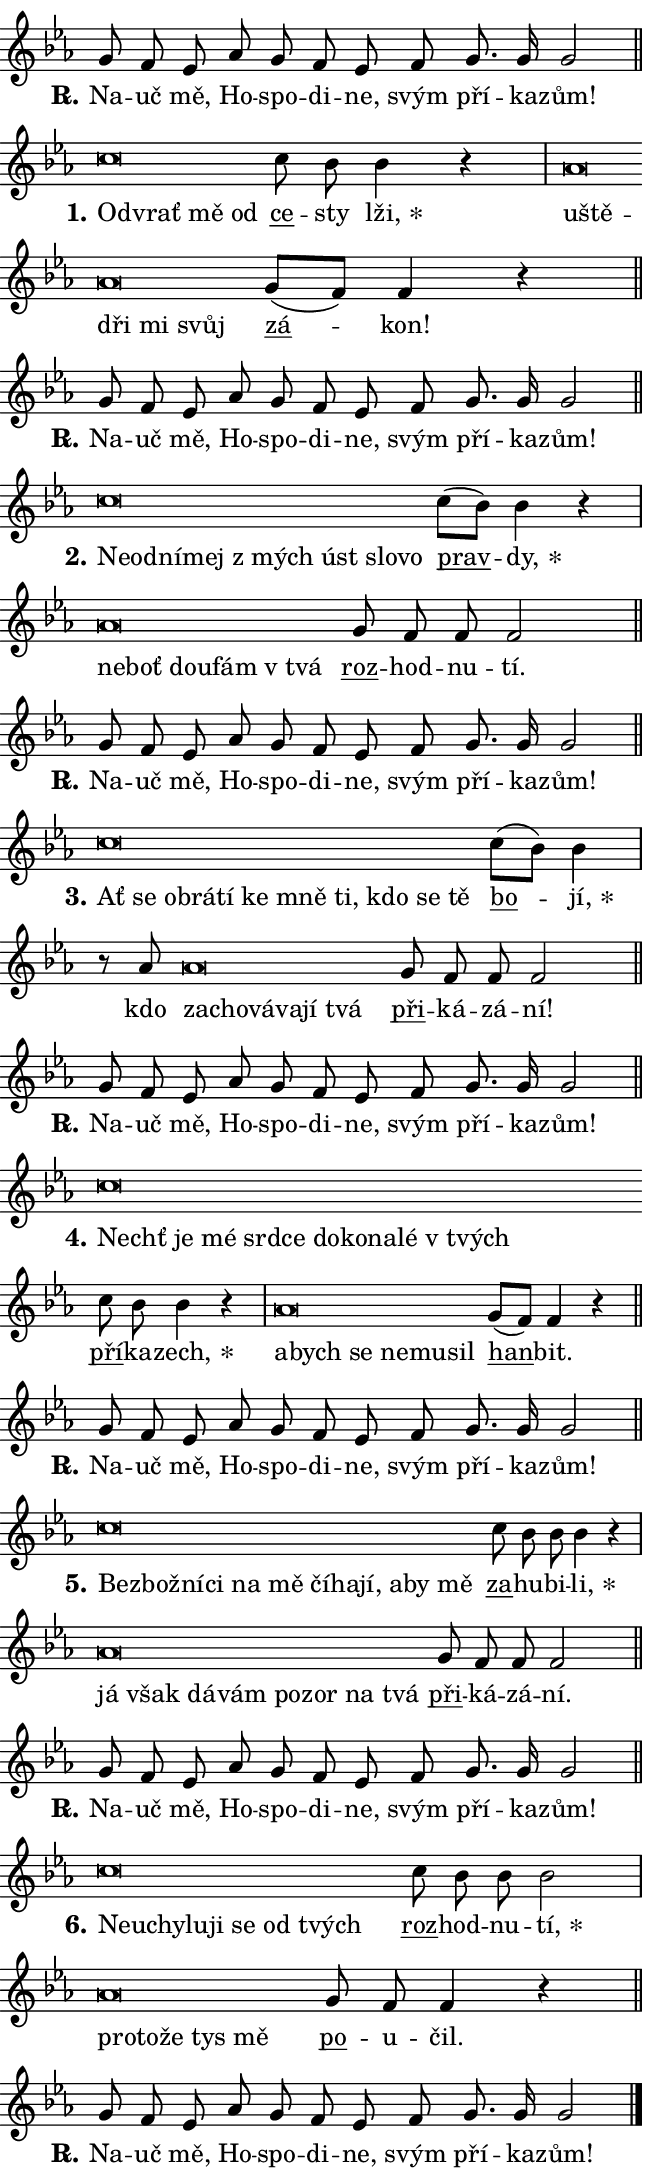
\version "2.24.0"
\header { tagline = "" }
\paper {
  indent = 0\cm
  top-margin = 0\cm
  right-margin = 0.13\cm % to fit lyric hyphens
  bottom-margin = 0\cm
  left-margin = 0\cm
  paper-width = 11\cm
  page-breaking = #ly:one-page-breaking
  system-system-spacing.basic-distance = #11
  score-system-spacing.basic-distance = #11
  ragged-last = ##f
}


%% Author: Thomas Morley
%% https://lists.gnu.org/archive/html/lilypond-user/2020-05/msg00002.html
#(define (line-position grob)
"Returns position of @var[grob} in current system:
   @code{'start}, if at first time-step
   @code{'end}, if at last time-step
   @code{'middle} otherwise
"
  (let* ((col (ly:item-get-column grob))
         (ln (ly:grob-object col 'left-neighbor))
         (rn (ly:grob-object col 'right-neighbor))
         (col-to-check-left (if (ly:grob? ln) ln col))
         (col-to-check-right (if (ly:grob? rn) rn col))
         (break-dir-left
           (and
             (ly:grob-property col-to-check-left 'non-musical #f)
             (ly:item-break-dir col-to-check-left)))
         (break-dir-right
           (and
             (ly:grob-property col-to-check-right 'non-musical #f)
             (ly:item-break-dir col-to-check-right))))
        (cond ((eqv? 1 break-dir-left) 'start)
              ((eqv? -1 break-dir-right) 'end)
              (else 'middle))))

#(define (tranparent-at-line-position vctor)
  (lambda (grob)
  "Relying on @code{line-position} select the relevant enry from @var{vctor}.
Used to determine transparency,"
    (case (line-position grob)
      ((end) (not (vector-ref vctor 0)))
      ((middle) (not (vector-ref vctor 1)))
      ((start) (not (vector-ref vctor 2))))))

noteHeadBreakVisibility =
#(define-music-function (break-visibility)(vector?)
"Makes @code{NoteHead}s transparent relying on @var{break-visibility}"
#{
  \override NoteHead.transparent =
    #(tranparent-at-line-position break-visibility)
#})

#(define delete-ledgers-for-transparent-note-heads
  (lambda (grob)
    "Reads whether a @code{NoteHead} is transparent.
If so this @code{NoteHead} is removed from @code{'note-heads} from
@var{grob}, which is supposed to be @code{LedgerLineSpanner}.
As a result ledgers are not printed for this @code{NoteHead}"
    (let* ((nhds-array (ly:grob-object grob 'note-heads))
           (nhds-list
             (if (ly:grob-array? nhds-array)
                 (ly:grob-array->list nhds-array)
                 '()))
           ;; Relies on the transparent-property being done before
           ;; Staff.LedgerLineSpanner.after-line-breaking is executed.
           ;; This is fragile ...
           (to-keep
             (remove
               (lambda (nhd)
                 (ly:grob-property nhd 'transparent #f))
               nhds-list)))
      ;; TODO find a better method to iterate over grob-arrays, similiar
      ;; to filter/remove etc for lists
      ;; For now rebuilt from scratch
      (set! (ly:grob-object grob 'note-heads)  '())
      (for-each
        (lambda (nhd)
          (ly:pointer-group-interface::add-grob grob 'note-heads nhd))
        to-keep))))

squashNotes = {
  \override NoteHead.X-extent = #'(-0.2 . 0.2)
  \override NoteHead.Y-extent = #'(-0.75 . 0)
  \override NoteHead.stencil =
    #(lambda (grob)
       (let ((pos (ly:grob-property grob 'staff-position)))
         (begin
           (if (< pos -7) (display "ERROR: Lower brevis then expected\n") (display ""))
           (if (<= pos -6) ly:text-interface::print ly:note-head::print))))
}
unSquashNotes = {
  \revert NoteHead.X-extent
  \revert NoteHead.Y-extent
  \revert NoteHead.stencil
}

hideNotes = \noteHeadBreakVisibility #begin-of-line-visible
unHideNotes = \noteHeadBreakVisibility #all-visible

% work-around for resetting accidentals
% https://lilypond.org/doc/v2.23/Documentation/notation/displaying-rhythms#unmetered-music
cadenzaMeasure = {
  \cadenzaOff
  \partial 1024 s1024
  \cadenzaOn
}

#(define-markup-command (accent layout props text) (markup?)
  "Underline accented syllable"
  (interpret-markup layout props
    #{\markup \override #'(offset . 4.3) \underline { #text }#}))

responsum = \markup \concat {
  "R" \hspace #-1.05 \path #0.1 #'((moveto 0 0.07) (lineto 0.9 0.8)) \hspace #0.05 "."
}

spaceSize = #0.6828661417322834 % exact space size for TeX Gyre Schola

\layout {
  \context {
    \Staff
    \remove "Time_signature_engraver"
    \override LedgerLineSpanner.after-line-breaking = #delete-ledgers-for-transparent-note-heads
  }
  \context {
    \Lyrics {
      \override LyricSpace.minimum-distance = \spaceSize
      \override LyricText.font-name = #"TeX Gyre Schola"
      \override LyricText.font-size = 1
      \override StanzaNumber.font-name = #"TeX Gyre Schola Bold"
      \override StanzaNumber.font-size = 1
    }
  }
  \context {
    \Score 
    \override NoteHead.text =
      #(lambda (grob) 
        (let ((pos (ly:grob-property grob 'staff-position)))
          #{\markup {
            \combine
              \halign #-0.55 \raise #(if (= pos -6) 0 0.5) \override #'(thickness . 2) \draw-line #'(3.2 . 0)
              \musicglyph "noteheads.sM1"
          }#}))
  }
}

% magnetic-lyrics.ily
%
%   written by
%     Jean Abou Samra <jean@abou-samra.fr>
%     Werner Lemberg <wl@gnu.org>
%
%   adapted by
%     Jiri Hon <jiri.hon@gmail.com>
%
% Version 2022-Apr-15

% https://www.mail-archive.com/lilypond-user@gnu.org/msg149350.html

#(define (Left_hyphen_pointer_engraver context)
   "Collect syllable-hyphen-syllable occurrences in lyrics and store
them in properties.  This engraver only looks to the left.  For
example, if the lyrics input is @code{foo -- bar}, it does the
following.

@itemize @bullet
@item
Set the @code{text} property of the @code{LyricHyphen} grob between
@q{foo} and @q{bar} to @code{foo}.

@item
Set the @code{left-hyphen} property of the @code{LyricText} grob with
text @q{foo} to the @code{LyricHyphen} grob between @q{foo} and
@q{bar}.
@end itemize

Use this auxiliary engraver in combination with the
@code{lyric-@/text::@/apply-@/magnetic-@/offset!} hook."
   (let ((hyphen #f)
         (text #f))
     (make-engraver
      (acknowledgers
       ((lyric-syllable-interface engraver grob source-engraver)
        (set! text grob)))
      (end-acknowledgers
       ((lyric-hyphen-interface engraver grob source-engraver)
        ;(when (not (grob::has-interface grob 'lyric-space-interface))
          (set! hyphen grob)));)
      ((stop-translation-timestep engraver)
       (when (and text hyphen)
         (ly:grob-set-object! text 'left-hyphen hyphen))
       (set! text #f)
       (set! hyphen #f)))))

#(define (lyric-text::apply-magnetic-offset! grob)
   "If the space between two syllables is less than the value in
property @code{LyricText@/.details@/.squash-threshold}, move the right
syllable to the left so that it gets concatenated with the left
syllable.

Use this function as a hook for
@code{LyricText@/.after-@/line-@/breaking} if the
@code{Left_@/hyphen_@/pointer_@/engraver} is active."
   (let ((hyphen (ly:grob-object grob 'left-hyphen #f)))
     (when hyphen
       (let ((left-text (ly:spanner-bound hyphen LEFT)))
         (when (grob::has-interface left-text 'lyric-syllable-interface)
           (let* ((common (ly:grob-common-refpoint grob left-text X))
                  (this-x-ext (ly:grob-extent grob common X))
                  (left-x-ext
                   (begin
                     ;; Trigger magnetism for left-text.
                     (ly:grob-property left-text 'after-line-breaking)
                     (ly:grob-extent left-text common X)))
                  ;; `delta` is the gap width between two syllables.
                  (delta (- (interval-start this-x-ext)
                            (interval-end left-x-ext)))
                  (details (ly:grob-property grob 'details))
                  (threshold (assoc-get 'squash-threshold details 0.2)))
             (when (< delta threshold)
               (let* (;; We have to manipulate the input text so that
                      ;; ligatures crossing syllable boundaries are not
                      ;; disabled.  For languages based on the Latin
                      ;; script this is essentially a beautification.
                      ;; However, for non-Western scripts it can be a
                      ;; necessity.
                      (lt (ly:grob-property left-text 'text))
                      (rt (ly:grob-property grob 'text))
                      (is-space (grob::has-interface hyphen 'lyric-space-interface))
                      (space (if is-space " " ""))
                      (extra-delta (if is-space spaceSize 0))
                      ;; Append new syllable.
                      (ltrt-space (if (and (string? lt) (string? rt))
                                (string-append lt space rt)
                                (make-concat-markup (list lt space rt))))
                      ;; Right-align `ltrt` to the right side.
                      (ltrt-space-markup (grob-interpret-markup
                               grob
                               (make-translate-markup
                                (cons (interval-length this-x-ext) 0)
                                (make-right-align-markup ltrt-space)))))
                 (begin
                   ;; Don't print `left-text`.
                   (ly:grob-set-property! left-text 'stencil #f)
                   ;; Set text and stencil (which holds all collected
                   ;; syllables so far) and shift it to the left.
                   (ly:grob-set-property! grob 'text ltrt-space)
                   (ly:grob-set-property! grob 'stencil ltrt-space-markup)
                   (ly:grob-translate-axis! grob (- (- delta extra-delta)) X))))))))))


#(define (lyric-hyphen::displace-bounds-first grob)
   ;; Make very sure this callback isn't triggered too early.
   (let ((left (ly:spanner-bound grob LEFT))
         (right (ly:spanner-bound grob RIGHT)))
     (ly:grob-property left 'after-line-breaking)
     (ly:grob-property right 'after-line-breaking)
     (ly:lyric-hyphen::print grob)))

squashThreshold = #0.4

\layout {
  \context {
    \Lyrics
    \consists #Left_hyphen_pointer_engraver
    \override LyricText.after-line-breaking =
      #lyric-text::apply-magnetic-offset!
    \override LyricHyphen.stencil = #lyric-hyphen::displace-bounds-first
    \override LyricText.details.squash-threshold = \squashThreshold
    \override LyricHyphen.minimum-distance = 0
    \override LyricHyphen.minimum-length = \squashThreshold
  }
}

squashText = \override LyricText.details.squash-threshold = 9999
unSquashText = \override LyricText.details.squash-threshold = \squashThreshold

leftText = \override LyricText.self-alignment-X = #LEFT
unLeftText = \revert LyricText.self-alignment-X

starOffset = #(lambda (grob) 
                (let ((x_offset (ly:self-alignment-interface::aligned-on-x-parent grob)))
                  (if (= x_offset 0) 0 (+ x_offset 1.2))))

star = #(define-music-function (syllable)(string?)
"Append star separator at the end of a syllable"
#{
  \once \override LyricText.X-offset = #starOffset
  \lyricmode { \markup {
    #syllable
    \override #'((font-name . "TeX Gyre Schola Bold")) \hspace #0.2 \lower #0.65 \larger "*"
  } }
#})

starAccent = #(define-music-function (syllable)(string?)
"Append star separator at the end of a syllable and make accent"
#{
  \once \override LyricText.X-offset = #starOffset
  \lyricmode { \markup {
    \accent #syllable
    \override #'((font-name . "TeX Gyre Schola Bold")) \hspace #0.2 \lower #0.65 \larger "*"
  } }
#})

breath = #(define-music-function (syllable)(string?)
"Append breathing indicator at the end of a syllable"
#{
  \lyricmode { \markup { #syllable "+" } }
#})

optionalBreath = #(define-music-function (syllable)(string?)
"Append optional breathing indicator at the end of a syllable"
#{
  \lyricmode { \markup { #syllable "(+)" } }
#})


\score {
    <<
        \new Voice = "melody" { \cadenzaOn \key es \major \relative { g'8 f es as g f \bar "" es f g8. g16 g2 \cadenzaMeasure \bar "||" \break } }
        \new Lyrics \lyricsto "melody" { \lyricmode { \set stanza = \responsum
Na -- uč mě, Ho -- spo -- di -- ne, svým pří -- ka -- zům! } }
    >>
    \layout {}
}

\score {
    <<
        \new Voice = "melody" { \cadenzaOn \key es \major \relative { \squashNotes c''\breve*1/16 \hideNotes \breve*1/16 \bar "" \breve*1/16 \breve*1/16 \bar "" \unHideNotes \unSquashNotes \bar "" c8 bes bes4 r \cadenzaMeasure \bar "|" \squashNotes as\breve*1/16 \hideNotes \breve*1/16 \bar "" \breve*1/16 \bar "" \breve*1/16 \breve*1/16 \bar "" \unHideNotes \unSquashNotes \bar "" g8[( f)] f4 r \cadenzaMeasure \bar "||" \break } }
        \new Lyrics \lyricsto "melody" { \lyricmode { \set stanza = "1."
\leftText Od -- \squashText vrať mě od \unLeftText \unSquashText \markup \accent ce -- sty \star lži, \leftText u -- \squashText ště -- dři mi svůj \unLeftText \unSquashText \markup \accent zá -- kon! } }
    >>
    \layout {}
}

\score {
    <<
        \new Voice = "melody" { \cadenzaOn \key es \major \relative { g'8 f es as g f \bar "" es f g8. g16 g2 \cadenzaMeasure \bar "||" \break } }
        \new Lyrics \lyricsto "melody" { \lyricmode { \set stanza = \responsum
Na -- uč mě, Ho -- spo -- di -- ne, svým pří -- ka -- zům! } }
    >>
    \layout {}
}

\score {
    <<
        \new Voice = "melody" { \cadenzaOn \key es \major \relative { \squashNotes c''\breve*1/16 \hideNotes \breve*1/16 \bar "" \breve*1/16 \bar "" \breve*1/16 \bar "" \breve*1/16 \bar "" \breve*1/16 \bar "" \breve*1/16 \breve*1/16 \bar "" \unHideNotes \unSquashNotes \bar "" c8[( bes)] bes4 r \cadenzaMeasure \bar "|" \squashNotes as\breve*1/16 \hideNotes \breve*1/16 \bar "" \breve*1/16 \bar "" \breve*1/16 \breve*1/16 \bar "" \unHideNotes \unSquashNotes \bar "" g8 f f f2 \cadenzaMeasure \bar "||" \break } }
        \new Lyrics \lyricsto "melody" { \lyricmode { \set stanza = "2."
\leftText Ne -- \squashText od -- ní -- mej "z mých" úst slo -- vo \unLeftText \unSquashText \markup \accent prav -- \star dy, \leftText ne -- \squashText boť dou -- fám "v tvá" \unLeftText \unSquashText \markup \accent roz -- hod -- nu -- tí. } }
    >>
    \layout {}
}

\score {
    <<
        \new Voice = "melody" { \cadenzaOn \key es \major \relative { g'8 f es as g f \bar "" es f g8. g16 g2 \cadenzaMeasure \bar "||" \break } }
        \new Lyrics \lyricsto "melody" { \lyricmode { \set stanza = \responsum
Na -- uč mě, Ho -- spo -- di -- ne, svým pří -- ka -- zům! } }
    >>
    \layout {}
}

\score {
    <<
        \new Voice = "melody" { \cadenzaOn \key es \major \relative { \squashNotes c''\breve*1/16 \hideNotes \breve*1/16 \bar "" \breve*1/16 \bar "" \breve*1/16 \bar "" \breve*1/16 \bar "" \breve*1/16 \bar "" \breve*1/16 \bar "" \breve*1/16 \bar "" \breve*1/16 \bar "" \breve*1/16 \breve*1/16 \bar "" \unHideNotes \unSquashNotes \bar "" c8[( bes)] bes4 \cadenzaMeasure \bar "|" r8 as8 \squashNotes as\breve*1/16 \hideNotes \breve*1/16 \bar "" \breve*1/16 \bar "" \breve*1/16 \bar "" \breve*1/16 \breve*1/16 \bar "" \unHideNotes \unSquashNotes \bar "" g8 f f f2 \cadenzaMeasure \bar "||" \break } }
        \new Lyrics \lyricsto "melody" { \lyricmode { \set stanza = "3."
\leftText Ať \squashText se ob -- rá -- tí ke mně ti, kdo se tě \unLeftText \unSquashText \markup \accent bo -- \star jí, kdo \leftText za -- \squashText cho -- vá -- va -- jí tvá \unLeftText \unSquashText \markup \accent při -- ká -- zá -- ní! } }
    >>
    \layout {}
}

\score {
    <<
        \new Voice = "melody" { \cadenzaOn \key es \major \relative { g'8 f es as g f \bar "" es f g8. g16 g2 \cadenzaMeasure \bar "||" \break } }
        \new Lyrics \lyricsto "melody" { \lyricmode { \set stanza = \responsum
Na -- uč mě, Ho -- spo -- di -- ne, svým pří -- ka -- zům! } }
    >>
    \layout {}
}

\score {
    <<
        \new Voice = "melody" { \cadenzaOn \key es \major \relative { \squashNotes c''\breve*1/16 \hideNotes \breve*1/16 \bar "" \breve*1/16 \bar "" \breve*1/16 \bar "" \breve*1/16 \bar "" \breve*1/16 \bar "" \breve*1/16 \bar "" \breve*1/16 \bar "" \breve*1/16 \breve*1/16 \bar "" \unHideNotes \unSquashNotes \bar "" c8 bes bes4 r \cadenzaMeasure \bar "|" \squashNotes as\breve*1/16 \hideNotes \breve*1/16 \bar "" \breve*1/16 \bar "" \breve*1/16 \bar "" \breve*1/16 \breve*1/16 \bar "" \unHideNotes \unSquashNotes \bar "" g8[( f)] f4 r \cadenzaMeasure \bar "||" \break } }
        \new Lyrics \lyricsto "melody" { \lyricmode { \set stanza = "4."
\leftText Nechť \squashText je mé srd -- ce do -- ko -- na -- lé "v tvých" \unLeftText \unSquashText \markup \accent pří -- ka -- \star zech, \leftText a -- \squashText bych se ne -- mu -- sil \unLeftText \unSquashText \markup \accent han -- bit. } }
    >>
    \layout {}
}

\score {
    <<
        \new Voice = "melody" { \cadenzaOn \key es \major \relative { g'8 f es as g f \bar "" es f g8. g16 g2 \cadenzaMeasure \bar "||" \break } }
        \new Lyrics \lyricsto "melody" { \lyricmode { \set stanza = \responsum
Na -- uč mě, Ho -- spo -- di -- ne, svým pří -- ka -- zům! } }
    >>
    \layout {}
}

\score {
    <<
        \new Voice = "melody" { \cadenzaOn \key es \major \relative { \squashNotes c''\breve*1/16 \hideNotes \breve*1/16 \bar "" \breve*1/16 \bar "" \breve*1/16 \bar "" \breve*1/16 \bar "" \breve*1/16 \bar "" \breve*1/16 \bar "" \breve*1/16 \bar "" \breve*1/16 \bar "" \breve*1/16 \bar "" \breve*1/16 \breve*1/16 \bar "" \unHideNotes \unSquashNotes \bar "" c8 bes bes bes4 r \cadenzaMeasure \bar "|" \squashNotes as\breve*1/16 \hideNotes \breve*1/16 \bar "" \breve*1/16 \bar "" \breve*1/16 \bar "" \breve*1/16 \bar "" \breve*1/16 \bar "" \breve*1/16 \breve*1/16 \bar "" \unHideNotes \unSquashNotes \bar "" g8 f f f2 \cadenzaMeasure \bar "||" \break } }
        \new Lyrics \lyricsto "melody" { \lyricmode { \set stanza = "5."
\leftText Bez -- \squashText bož -- ní -- ci na mě čí -- ha -- jí, a -- by mě \unLeftText \unSquashText \markup \accent za -- hu -- bi -- \star li, \leftText já \squashText však dá -- vám po -- zor na tvá \unLeftText \unSquashText \markup \accent při -- ká -- zá -- ní. } }
    >>
    \layout {}
}

\score {
    <<
        \new Voice = "melody" { \cadenzaOn \key es \major \relative { g'8 f es as g f \bar "" es f g8. g16 g2 \cadenzaMeasure \bar "||" \break } }
        \new Lyrics \lyricsto "melody" { \lyricmode { \set stanza = \responsum
Na -- uč mě, Ho -- spo -- di -- ne, svým pří -- ka -- zům! } }
    >>
    \layout {}
}

\score {
    <<
        \new Voice = "melody" { \cadenzaOn \key es \major \relative { \squashNotes c''\breve*1/16 \hideNotes \breve*1/16 \bar "" \breve*1/16 \bar "" \breve*1/16 \bar "" \breve*1/16 \bar "" \breve*1/16 \bar "" \breve*1/16 \breve*1/16 \bar "" \unHideNotes \unSquashNotes \bar "" c8 bes bes bes2 \cadenzaMeasure \bar "|" \squashNotes as\breve*1/16 \hideNotes \breve*1/16 \bar "" \breve*1/16 \bar "" \breve*1/16 \breve*1/16 \bar "" \unHideNotes \unSquashNotes \bar "" g8 f f4 r \cadenzaMeasure \bar "||" \break } }
        \new Lyrics \lyricsto "melody" { \lyricmode { \set stanza = "6."
\leftText Ne -- \squashText u -- chy -- lu -- ji se od tvých \unLeftText \unSquashText \markup \accent roz -- hod -- nu -- \star tí, \leftText pro -- \squashText to -- že tys mě \unLeftText \unSquashText \markup \accent po -- u -- čil. } }
    >>
    \layout {}
}

\score {
    <<
        \new Voice = "melody" { \cadenzaOn \key es \major \relative { g'8 f es as g f \bar "" es f g8. g16 g2 \cadenzaMeasure \bar "||" \break } \bar "|." }
        \new Lyrics \lyricsto "melody" { \lyricmode { \set stanza = \responsum
Na -- uč mě, Ho -- spo -- di -- ne, svým pří -- ka -- zům! } }
    >>
    \layout {}
}
